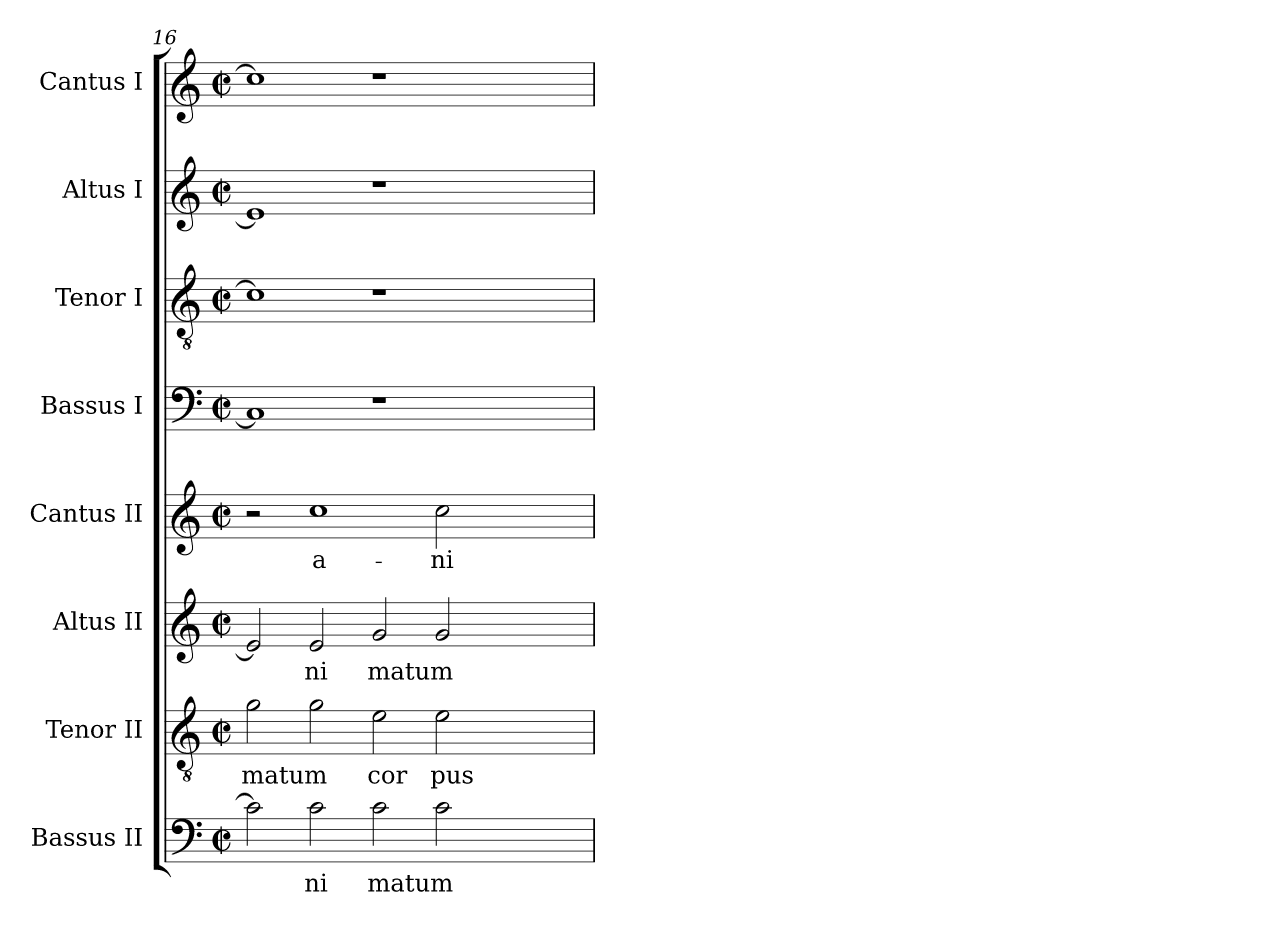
**kern	**text	**kern	**text	**kern	**text	**kern	**text	**kern	**kern	**kern	**kern
*part8	*part8	*part7	*part7	*part6	*part6	*part5	*part5	*part4	*part3	*part2	*part1
*staff8	*staff8	*staff7	*staff7	*staff6	*staff6	*staff5	*staff5	*staff4	*staff3	*staff2	*staff1
*I"Bassus II	*	*I"Tenor II	*	*I"Altus II	*	*I"Cantus II	*	*I"Bassus I	*I"Tenor I	*I"Altus I	*I"Cantus I
*clefF4	*	*clefGv2	*	*clefG2	*	*clefG2	*	*clefF4	*clefGv2	*clefG2	*clefG2
*M2/2	*	*M2/2	*	*M2/2	*	*M2/2	*	*M2/2	*M2/2	*M2/2	*M2/2
*met(c|)	*	*met(c|)	*	*met(c|)	*	*met(c|)	*	*met(c|)	*met(c|)	*met(c|)	*met(c|)
=16	=16	=16	=16	=16	=16	=16	=16	=16	=16	=16	=16
!	!	!	!LO:LY:b	!	!	!	!	!	!	!	!
2c\]	.	2g\	matum	2e/]	.	2r	.	1C]	1c]	1e]	1cc]
!	!LO:LY:b:cj	!	!	!	!LO:LY:b:cj	!	!LO:LY:b:cj	!	!	!	!
2c\	ni	2g\	.	2e/	ni	1cc	a-	.	.	.	.
!	!LO:LY:b	!	!LO:LY:b:cj	!	!LO:LY:b	!	!	!LO:N:vis=1	!LO:N:vis=1	!LO:N:vis=1	!LO:N:vis=1
2c\	matum	2e\	cor	2g/	matum	.	.	0r	0r	0r	0r
!	!	!	!LO:LY:b:cj	!	!	!	!LO:LY:b:cj	!	!	!	!
2c\	.	2e\	pus	2g/	.	2cc\	-ni-	.	.	.	.
1ryy	.	1ryy	.	1ryy	.	1ryy	.	.	.	.	.
=	=	=	=	=	=	=	=	=	=	=	=
*-	*-	*-	*-	*-	*-	*-	*-	*-	*-	*-	*-
